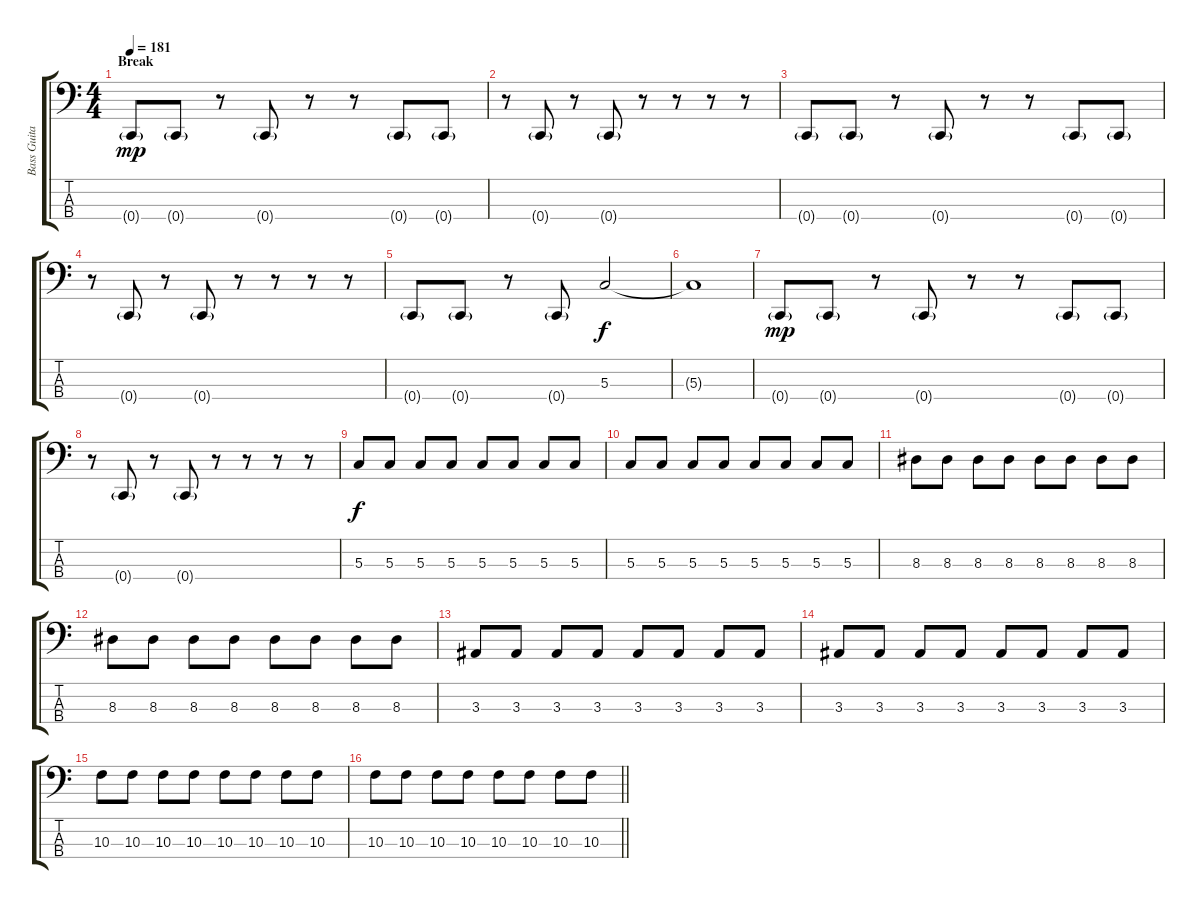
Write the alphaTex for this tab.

\track ("Bass Guitar" "Bass Guita") {instrument electricbassfinger}
\staff {score tabs}
\tuning (F2 C2 G1 C1) {hide}
\ts (4 4)
\section ("" "Break")
\tempo 181
\clef f4
\ks c
0.4{g}.8{dy mp} 0.4{g}.8 r.8 0.4{g}.8 r.8 r.8 0.4{g}.8 0.4{g}.8 |
r.8 0.4{g}.8 r.8 0.4{g}.8 r.8 r.8 r.8 r.8 |
0.4{g}.8 0.4{g}.8 r.8 0.4{g}.8 r.8 r.8 0.4{g}.8 0.4{g}.8 |
r.8 0.4{g}.8 r.8 0.4{g}.8 r.8 r.8 r.8 r.8 |
0.4{g}.8 0.4{g}.8 r.8 0.4{g}.8 5.3.2{dy f} |
5.3{t}.1 |
0.4{g}.8{dy mp} 0.4{g}.8 r.8 0.4{g}.8 r.8 r.8 0.4{g}.8 0.4{g}.8 |
r.8 0.4{g}.8 r.8 0.4{g}.8 r.8 r.8 r.8 r.8 |
5.3.8{dy f} 5.3.8 5.3.8 5.3.8 5.3.8 5.3.8 5.3.8 5.3.8 |
5.3.8 5.3.8 5.3.8 5.3.8 5.3.8 5.3.8 5.3.8 5.3.8 |
8.3.8 8.3.8 8.3.8 8.3.8 8.3.8 8.3.8 8.3.8 8.3.8 |
8.3.8 8.3.8 8.3.8 8.3.8 8.3.8 8.3.8 8.3.8 8.3.8 |
3.3.8 3.3.8 3.3.8 3.3.8 3.3.8 3.3.8 3.3.8 3.3.8 |
3.3.8 3.3.8 3.3.8 3.3.8 3.3.8 3.3.8 3.3.8 3.3.8 |
10.3.8 10.3.8 10.3.8 10.3.8 10.3.8 10.3.8 10.3.8 10.3.8 |
\barLineRight lightlight
10.3.8 10.3.8 10.3.8 10.3.8 10.3.8 10.3.8 10.3.8 10.3.8
